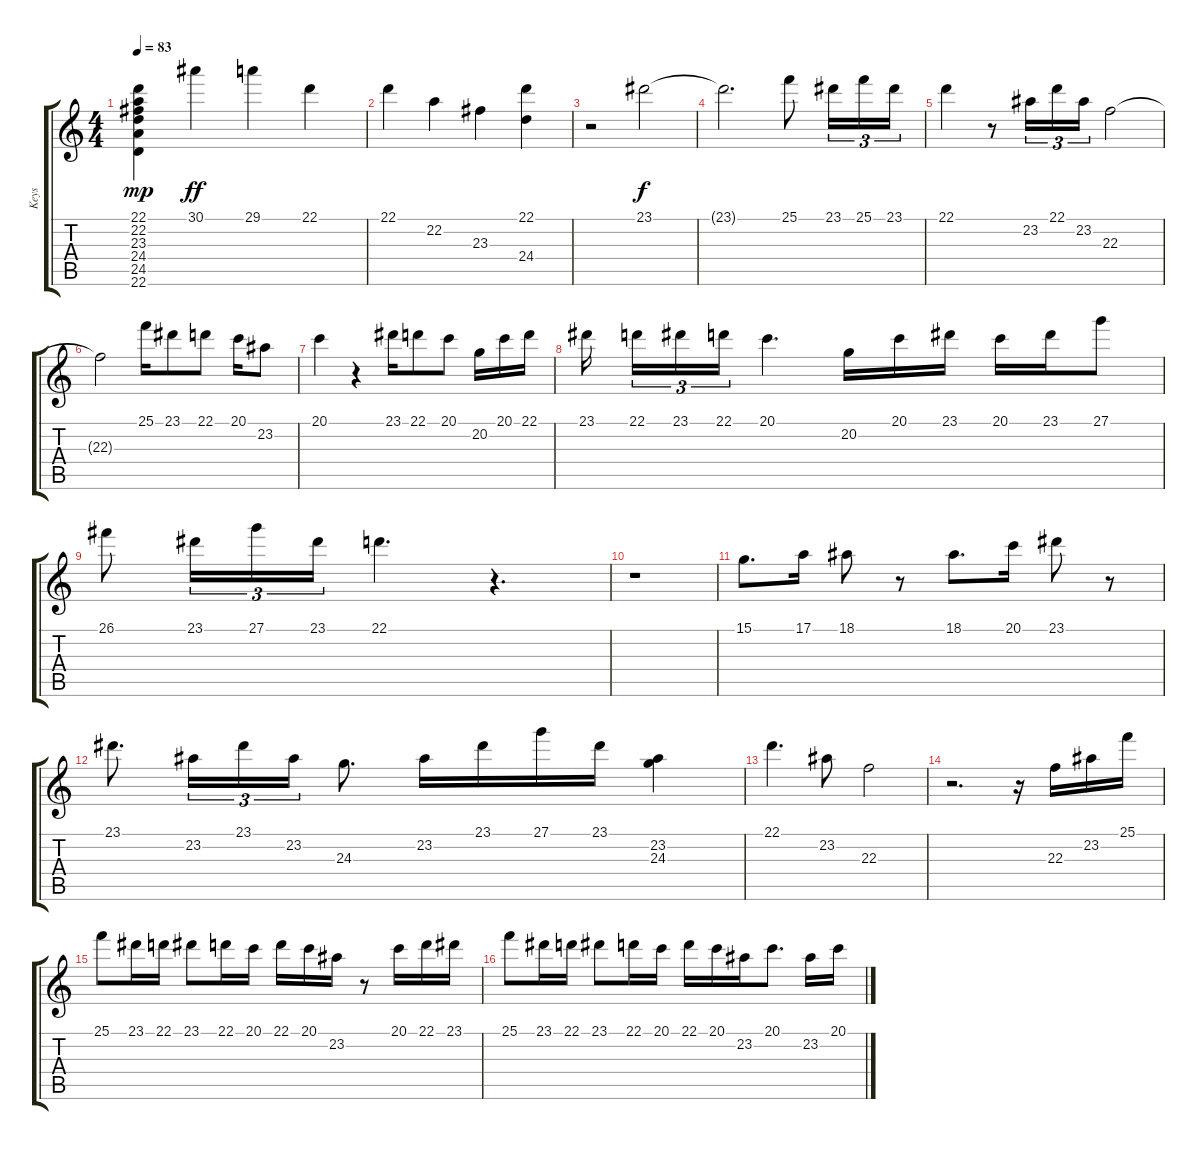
\track ("Keys" "Keys") {instrument rockorgan}
\staff {score tabs}
\tuning (E4 B3 G3 D3 A2 E2) {hide}
\ts (4 4)
\tempo 83
\clef g2
\ks c
(22.1 22.2 23.3 24.4 24.5 22.6).4{dy mp} 30.1.4{dy ff} 29.1.4 22.1.4 |
22.1.4 22.2.4 23.3.4 (22.1 24.4).4 |
r.2 23.1.2{dy f} |
23.1{t}.2{d} 25.1.8 23.1.16{tu (3 2)} 25.1.16{tu (3 2)} 23.1.16{tu (3 2)} |
22.1.4 r.8 23.2.16{tu (3 2)} 22.1.16{tu (3 2)} 23.2.16{tu (3 2)} 22.3.2 |
22.3{t}.2 25.1.16 23.1.8 22.1.8 20.1.16 23.2.8 |
20.1.4 r.4 23.1.16 22.1.8 20.1.8 20.2.16 20.1.16 22.1.16 |
23.1.16 22.1.16{tu (3 2)} 23.1.16{tu (3 2)} 22.1.16{tu (3 2)} 20.1.4{d} 20.2.16 20.1.16 23.1.16 20.1.16 23.1.16 27.1.8 |
26.1.8 23.1.16{tu (3 2)} 27.1.16{tu (3 2)} 23.1.16{tu (3 2)} 22.1.4{d} r.4{d} |
r.1 |
15.1.8{d} 17.1.16 18.1.8 r.8 18.1.8{d} 20.1.16 23.1.8 r.8 |
23.1.8{d} 23.2.16{tu (3 2)} 23.1.16{tu (3 2)} 23.2.16{tu (3 2)} 24.3.8{d} 23.2.16 23.1.16 27.1.16 23.1.16 (23.2 24.3).4 |
22.1.4{d} 23.2.8 22.3.2 |
r.2{d} r.16 22.3.16 23.2.16 25.1.16 |
25.1.8 23.1.16 22.1.16 23.1.8 22.1.16 20.1.16 22.1.16 20.1.16 23.2.16 r.8 20.1.16 22.1.16 23.1.16 |
25.1.8 23.1.16 22.1.16 23.1.8 22.1.16 20.1.16 22.1.16 20.1.16 23.2.16 20.1.8{d} 23.2.16 20.1.16
